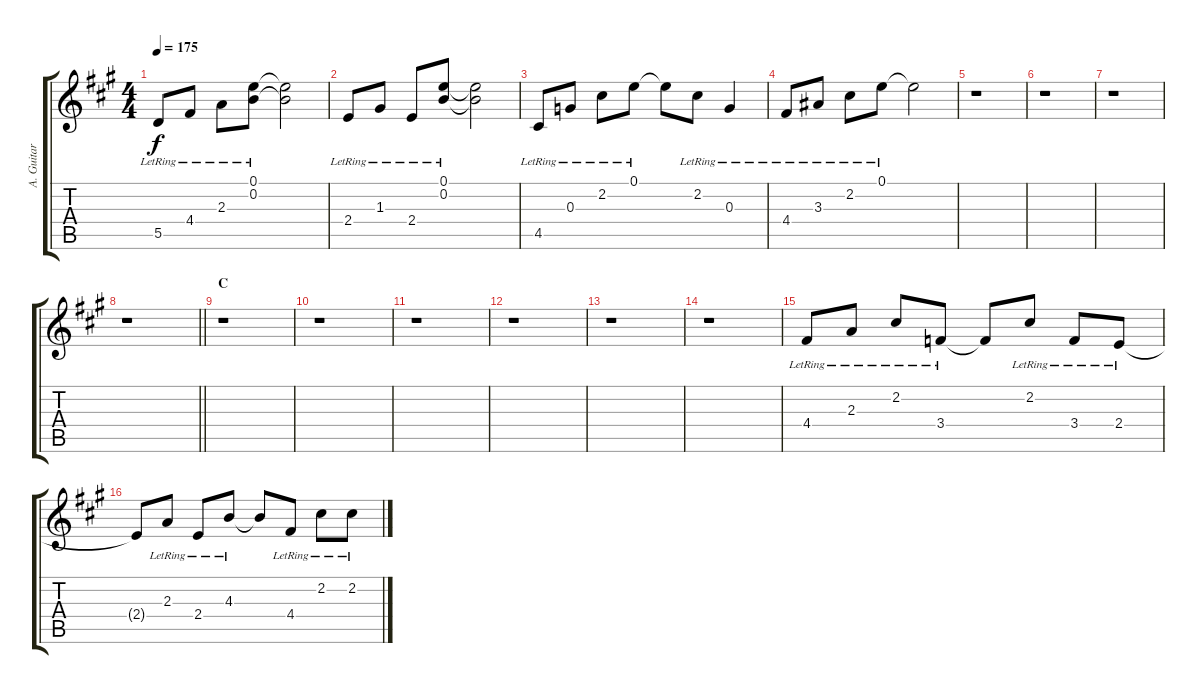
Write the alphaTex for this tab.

\track ("A. Guitar" "A. Guitar") {instrument acousticguitarsteel}
\staff {score tabs}
\tuning (E4 B3 G3 D3 A2 E2) {hide}
\ts (4 4)
\tempo 175
\clef g2
\ks a
5.5{lr}.8{dy f} 4.4{lr}.8 2.3{lr}.8 (0.1{lr} 0.2{lr}).8 (0.1{t} 0.2{t}).2 |
2.4{lr}.8 1.3{lr}.8 2.4{lr}.8 (0.1{lr} 0.2{lr}).8 (0.1{t} 0.2{t}).2 |
4.5{lr}.8 0.3{lr}.8 2.2{lr}.8 0.1{lr}.8 0.1{t}.8 2.2{lr}.8 0.3{lr}.4 |
4.4{lr}.8 3.3{lr}.8 2.2{lr}.8 0.1{lr}.8 0.1{t}.2 |
r.1 |
r.1 |
r.1 |
\barLineRight lightlight
r.1 |
\section ("" "C")
r.1 |
r.1 |
r.1 |
r.1 |
r.1 |
r.1 |
4.4{lr}.8 2.3{lr}.8 2.2{lr}.8 3.4{lr}.8 3.4{t}.8 2.2{lr}.8 3.4{lr}.8 2.4{lr}.8 |
2.4{t}.8 2.3{lr}.8 2.4{lr}.8 4.3{lr}.8 4.3{t}.8 4.4{lr}.8 2.2{lr}.8 2.2{lr}.8
